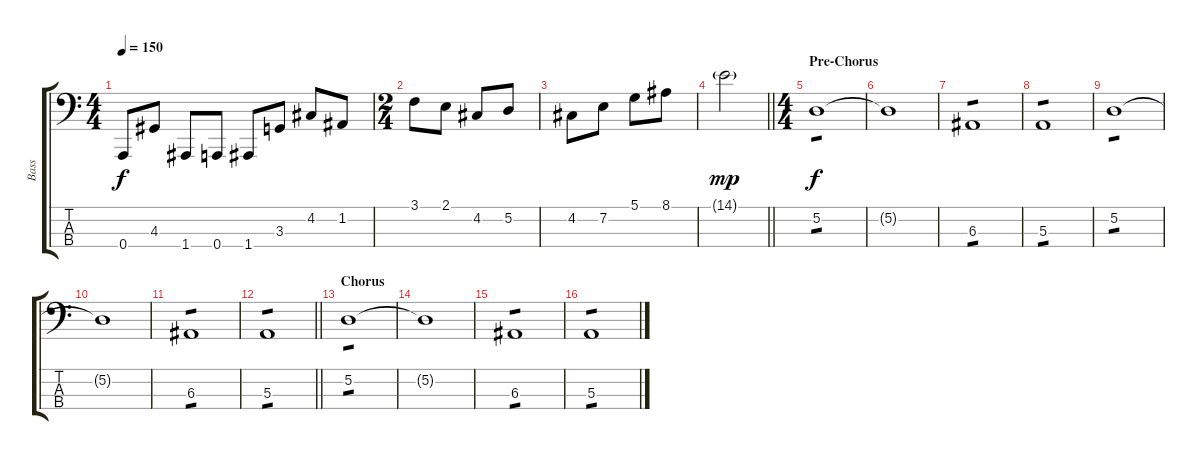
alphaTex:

\track ("Bass" "Bass") {instrument electricbassfinger}
\staff {score tabs}
\tuning (D2 A1 E1 A0) {hide}
\ts (4 4)
\tempo 150
\clef f4
\ks c
0.4.8{dy f} 4.3.8 1.4.8 0.4.8 1.4.8 3.3.8 4.2.8 1.2.8 |
\ts (2 4)
3.1.8 2.1.8 4.2.8 5.2.8 |
4.2.8 7.2.8 5.1.8 8.1.8 |
\barLineRight lightlight
14.1{g}.2{dy mp} |
\ts (4 4)
\section ("" "Pre-Chorus")
5.2.1{tp 1 dy f} |
5.2{t}.1 |
6.3.1{tp 1} |
5.3.1{tp 1} |
5.2.1{tp 1} |
5.2{t}.1 |
6.3.1{tp 1} |
\barLineRight lightlight
5.3.1{tp 1} |
\section ("" "Chorus")
5.2.1{tp 1} |
5.2{t}.1 |
6.3.1{tp 1} |
5.3.1{tp 1}
